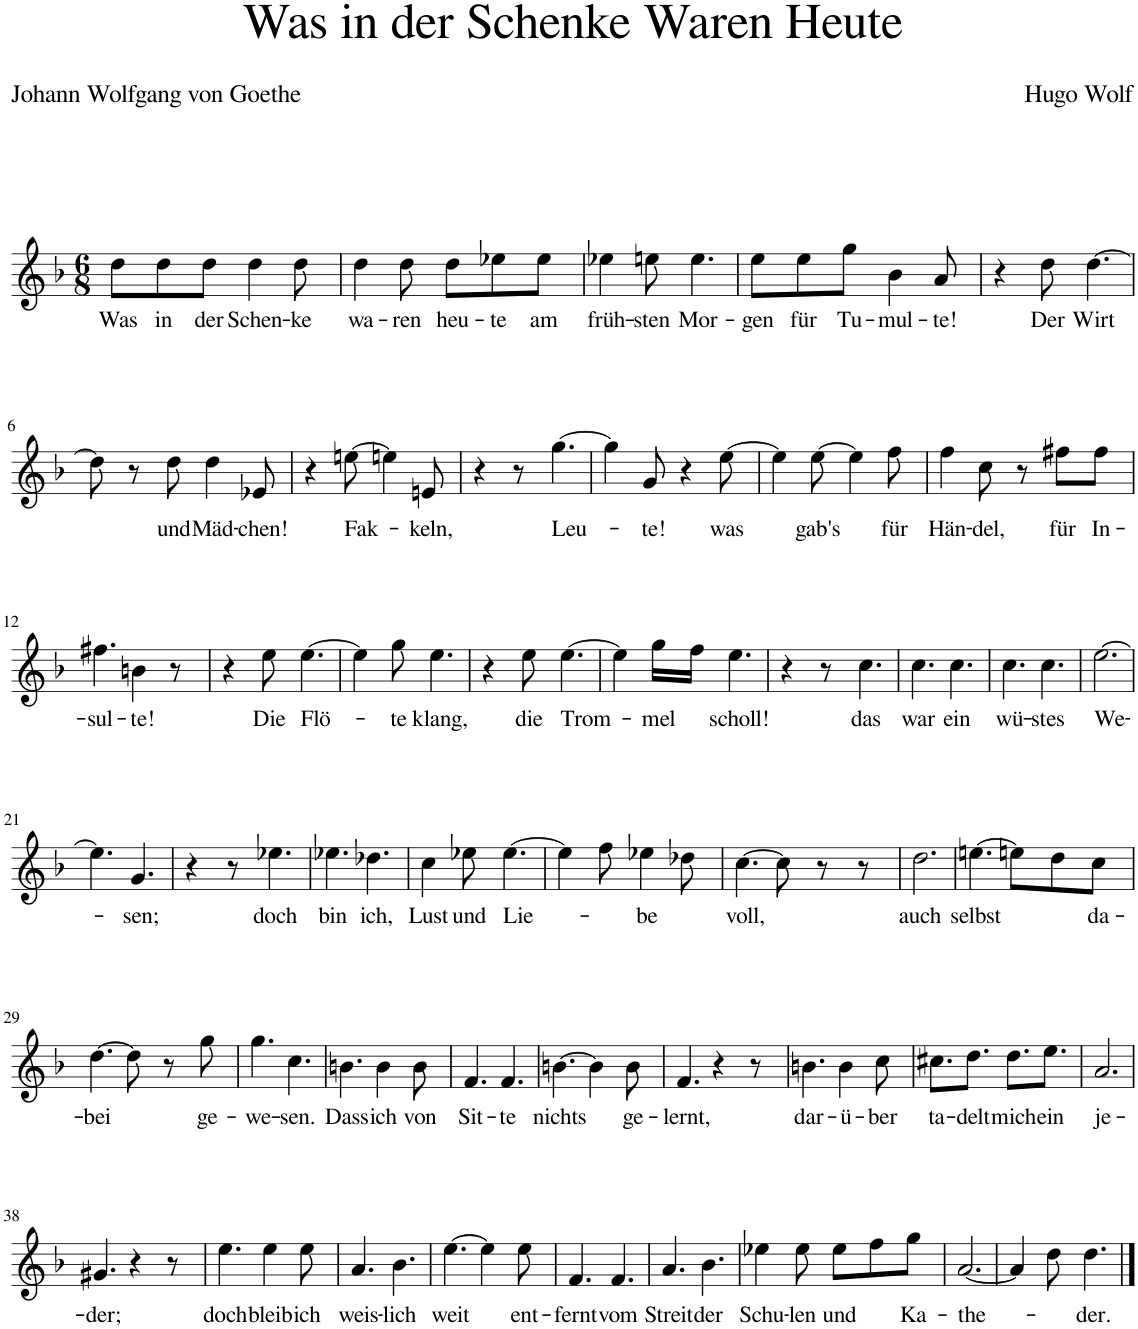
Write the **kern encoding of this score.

**kern	**text
*part1	*part1
*staff1	*staff1
*I"Piano	*
*I'Pno	*
*clefG2	*
*k[b-]	*
*M6/8	*
=1	=1
!	!LO:LY:b
8dd\L	Was
!	!LO:LY:b
8dd\	in
!	!LO:LY:b
8dd\J	der
!	!LO:LY:b
4dd\	Schen-
!	!LO:LY:b
8dd\	-ke
=2	=2
!	!LO:LY:b
4dd\	wa-
!	!LO:LY:b
8dd\	-ren
!	!LO:LY:b
8dd\L	heu-
!	!LO:LY:b
8ee-X\	-te
!	!LO:LY:b
8ee-\J	am
=3	=3
!	!LO:LY:b
4ee-X\	früh-
!	!LO:LY:b
8een\	-sten
!	!LO:LY:b
4.ee\	Mor-
=4	=4
!	!LO:LY:b
8ee\L	-gen
!	!LO:LY:b
8ee\	für
!	!LO:LY:b
8gg\J	Tu-
!	!LO:LY:b
4b-\	-mul-
!	!LO:LY:b
8a/	-te!
=5	=5
4r	.
!	!LO:LY:b
8dd\	Der
!	!LO:LY:b
[4.dd\	Wirt
!!LO:LB:g=z
=6	=6
8dd\]	.
8r	.
!	!LO:LY:b
8dd\	und
!	!LO:LY:b
4dd\	Mäd-
!	!LO:LY:b
8e-X/	-chen!
=7	=7
4r	.
!	!LO:LY:b
[8een\	Fak-
4een\]	.
!	!LO:LY:b
8en/	-keln,
=8	=8
4r	.
8r	.
!	!LO:LY:b
[4.gg\	Leu-
=9	=9
4gg\]	.
!	!LO:LY:b
8g/	-te!
4r	.
!	!LO:LY:b
[8ee\	was
=10	=10
4ee\]	.
!	!LO:LY:b
[8ee\	gab's
4ee\]	.
!	!LO:LY:b
8ff\	für
=11	=11
!	!LO:LY:b
4ff\	Hän-
!	!LO:LY:b
8cc\	-del,
8r	.
!	!LO:LY:b
8ff#X\L	für
!	!LO:LY:b
8ff#\J	In-
!!LO:LB:g=z
=12	=12
!	!LO:LY:b
4.ff#X\	-sul-
!	!LO:LY:b
4bn\	-te!
8r	.
=13	=13
4r	.
!	!LO:LY:b
8ee\	Die
!	!LO:LY:b
[4.ee\	Flö-
=14	=14
4ee\]	.
!	!LO:LY:b
8gg\	-te
!	!LO:LY:b
4.ee\	klang,
=15	=15
4r	.
!	!LO:LY:b
8ee\	die
!	!LO:LY:b
[4.ee\	Trom-
=16	=16
4ee\]	.
!	!LO:LY:b
16gg\LL	-mel
16ff\JJ	.
!	!LO:LY:b
4.ee\	scholl!
=17	=17
4r	.
8r	.
!	!LO:LY:b
4.cc\	das
=18	=18
!	!LO:LY:b
4.cc\	war
!	!LO:LY:b
4.cc\	ein
=19	=19
!	!LO:LY:b
4.cc\	wü-
!	!LO:LY:b
4.cc\	-stes
=20	=20
!	!LO:LY:b
[2.ee\	We-
!!LO:LB:g=z
=21	=21
4.ee\]	.
!	!LO:LY:b
4.g/	-sen;
=22	=22
4r	.
8r	.
!	!LO:LY:b
4.ee-X\	doch
=23	=23
!	!LO:LY:b
4.ee-X\	bin
!	!LO:LY:b
4.dd-X\	ich,
=24	=24
!	!LO:LY:b
4cc\	Lust
!	!LO:LY:b
8ee-X\	und
!	!LO:LY:b
[4.ee-\	Lie-
=25	=25
4ee-\]	.
8ff\	.
!	!LO:LY:b
4ee-X\	-be
8dd-X\	.
=26	=26
!	!LO:LY:b
[4.cc\	voll,
8cc\]	.
8r	.
8r	.
=27	=27
!	!LO:LY:b
2.dd\	auch
=28	=28
!	!LO:LY:b
[4.een\	selbst
8een\L]	.
8dd\	.
!	!LO:LY:b
8cc\J	da-
!!LO:LB:g=z
=29	=29
!	!LO:LY:b
[4.dd\	-bei
8dd\]	.
8r	.
!	!LO:LY:b
8gg\	ge-
=30	=30
!	!LO:LY:b
4.gg\	-we-
!	!LO:LY:b
4.cc\	-sen.
=31	=31
!	!LO:LY:b
4.bn\	Dass
!	!LO:LY:b
4b\	ich
!	!LO:LY:b
8b\	von
=32	=32
!	!LO:LY:b
4.f/	Sit-
!	!LO:LY:b
4.f/	-te
=33	=33
!	!LO:LY:b
[4.bn\	nichts
4b\]	.
!	!LO:LY:b
8b\	ge-
=34	=34
!	!LO:LY:b
4.f/	-lernt,
4r	.
8r	.
=35	=35
!	!LO:LY:b
4.bn\	dar-
!	!LO:LY:b
4b\	-ü-
!	!LO:LY:b
8cc\	-ber
=36	=36
!	!LO:LY:b
8.cc#X\L	ta-
!	!LO:LY:b
8.dd\J	-delt
!	!LO:LY:b
8.dd\L	mich
!	!LO:LY:b
8.ee\J	ein
=37	=37
!	!LO:LY:b
2.a/	je-
!!LO:LB:g=z
=38	=38
!	!LO:LY:b
4.g#X/	-der;
4r	.
8r	.
=39	=39
!	!LO:LY:b
4.ee\	doch
!	!LO:LY:b
4ee\	bleib
!	!LO:LY:b
8ee\	ich
=40	=40
!	!LO:LY:b
4.a/	weis-
!	!LO:LY:b
4.b-\	-lich
=41	=41
!	!LO:LY:b
[4.ee\	weit
4ee\]	.
!	!LO:LY:b
8ee\	ent-
=42	=42
!	!LO:LY:b
4.f/	-fernt
!	!LO:LY:b
4.f/	vom
=43	=43
!	!LO:LY:b
4.a/	Streit
!	!LO:LY:b
4.b-\	der
=44	=44
!	!LO:LY:b
4ee-X\	Schu-
!	!LO:LY:b
8ee-\	-len
!	!LO:LY:b
8ee-\L	und
8ff\	.
!	!LO:LY:b
8gg\J	Ka-
=45	=45
!	!LO:LY:b
[2.a/	-the-
=46	=46
4a/]	.
8dd\	.
!	!LO:LY:b
4.dd\	-der.
==	==
*-	*-
